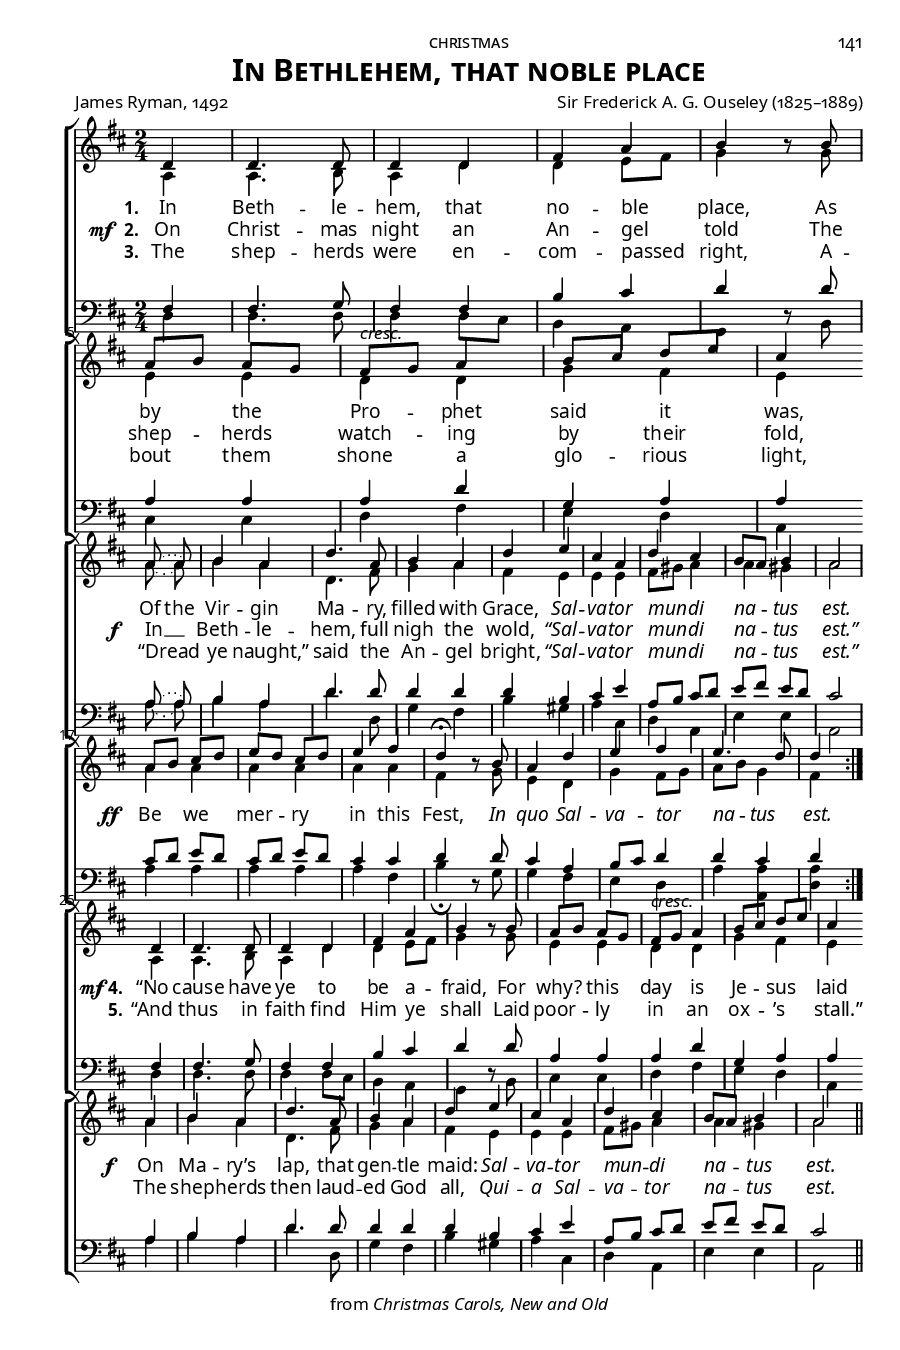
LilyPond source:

\version "2.14.2"
\include "util.ly"
\header {
  title = \markup{\override #'(font-name . "Garamond Premier Pro Semibold"){ \abs-fontsize #15 \smallCapsOldStyle"In Bethlehem, that noble place"}}
  poet = \markup\oldStyleNum"James Ryman, 1492"
  composer = \markup\oldStyleNum"Sir Frederick A. G. Ouseley (1825–1889)"
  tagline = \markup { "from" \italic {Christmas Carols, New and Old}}
}
\paper {
  %print-all-headers = ##t
  paper-height = 9\in
  paper-width = 6\in
  indent = 0\in
  %system-system-spacing = #'((basic-distance . 10) (padding . 0))
  system-system-spacing =
    #'((basic-distance . 0)
       (minimum-distance . 0)
       (padding . -15)
       (stretchability . 100))
  ragged-last-bottom = ##f
  ragged-bottom = ##f
  two-sided = ##t
  inner-margin = 0.5\in
  outer-margin = 0.25\in
  top-margin = 0.25\in
  bottom-margin = 0.25\in
  first-page-number = #141
  print-first-page-number = ##t
  headerLine = \markup{\override #'(font-name . "Garamond Premier Pro") \smallCapsOldStyle"christmas"}
  oddHeaderMarkup = \markup\fill-line{
     \override #'(font-name . "Garamond Premier Pro")\abs-fontsize #8.5
     \combine 
        \fill-line{"" \on-the-fly #print-page-number-check-first
        \oldStylePageNum""
        }
        \fill-line{\headerLine}
  }
  evenHeaderMarkup = \markup {
     \override #'(font-name . "Garamond Premier Pro")\abs-fontsize #8.5
     \combine
        \on-the-fly #print-page-number-check-first
        \oldStylePageNum""
        \fill-line{\headerLine}
  }
}
#(set-global-staff-size 15) \paper{ #(define fonts (make-pango-font-tree "GoudyOlSt BT" "Garamond Premier Pro" "Garamond Premier Pro" (/ 15 20))) }
global = {
  \key d \major
  \time 2/4
  \autoBeamOff
  \override DynamicLineSpanner #'staff-padding = #0.0
  \override DynamicLineSpanner #'Y-extent = #'(-1 . 1)
}

sopMusic = \relative c' {
  \partial 4 d4 |
  d4. d8 |
  d4 d |
  fis a |
  b b8\rest b |
  a[ b] a[ g] |
  
  fis[^\markup\italic"cresc." g] a4 |
  b8[ cis] d[ e] |
  cis4 \bar""\break \slurDotted a8( a) |
  b4 a |
  d4. a8 |
  b4 a |
  
  d e |
  cis a |
  d cis |
  b8[ a] b4 |
  a2 | \break
  a8[ b] cis[ d] |
  
  e[ d] cis[ d] |
  e4 fis |
  d\fermata b8\rest b |
  a4 d |
  e fis |
  e4. d8 |
  \partial 4 d4 \bar ":|" \break
  
  
  
  \partial 4 d,4 |
  d4. d8 |
  d4 d |
  fis a |
  b b8\rest b |
  a[ b] a[ g] |
  
  fis[^\markup\italic"cresc." g] a4 |
  b8[ cis] d[ e] |
  cis4 \bar""\break a4 |
  b4 a |
  d4. a8 |
  b4 a |
  
  d e |
  cis a |
  d cis |
  b8[ a] b4 |
  a2 \bar "||"
}
sopWords = \lyricmode {
  
}

altoMusic = \relative c' {
  a4 |
  a4. b8 |
  a4 d |
  d e8[ fis] |
  g4 s8 g |
  e4 e |
  
  d d |
  g fis |
  e \slurDotted a8( a) |
  b4 a |
  d,4. fis8 |
  g4 a |
  
  fis e |
  e e |
  fis8[ gis] a4 |
  a gis |
  a2 |
  a4 a |
  
  a a |
  a a 
  fis s8 g |
  e4 d |
  g fis8[ g] |
  a[ b] g4 |
  fis4 |
  
  
  
  a,4 |
  a4. b8 |
  a4 d |
  d e8[ fis] |
  g4 s8 g |
  e4 e |
  
  d d |
  g fis |
  e a4 |
  b4 a |
  d,4. fis8 |
  g4 a |
  
  fis e |
  e e |
  fis8[ gis] a4 |
  a gis |
  a2 |
}
altoWords = {
  \dropLyricsV
  \lyricmode {
    \set stanza = #"1. "
    In Beth -- le -- hem, that no -- ble place,
    As by the Pro -- phet said it was,
    \set ignoreMelismata = ##t
    Of the
    \unset ignoreMelismata
    Vir -- gin Ma -- ry, filled with Grace,
    \markup\italic Sal -- \markup\italic va -- \markup\italic tor \markup\italic mun --
    \set associatedVoice = "sopranos"
    \markup\italic di \markup\italic na -- \markup\italic tus
    \unset associatedVoice
    \markup\italic est.
    
  }
  \set stanza = \markup\dynamic"ff  "
  \lyricmode {
    Be we mer -- ry in this Fest,
    \markup\italic In \markup\italic quo \markup\italic Sal -- \markup\italic va -- \markup\italic tor \markup\italic na -- \markup\italic tus \markup\italic est.
    
  }
  \set stanza = \markup{\dynamic" mf" "4."}
  \lyricmode{
    “No cause have ye to be a -- fraid,
    For why? this day is Je -- sus laid
  }
  \set stanza = \markup\dynamic"f  "
  \lyricmode{
    On Ma -- ry’s lap, that gen -- tle maid:
    \markup\italic Sal -- \markup\italic va -- \markup\italic tor \markup\italic mun --
    \set associatedVoice = "sopranos"
    \markup\italic di \markup\italic na -- \markup\italic tus \markup\italic est.
    \unset associatedVoice
  }
}
altoWordsII = {
  \dropLyricsV
  \set stanza = \markup{\dynamic"mf " "2. "}
  \lyricmode {
    On Christ -- mas night an An -- gel told
    The shep -- herds watch -- ing by their fold,
  }
  \set stanza = \markup\dynamic"f  "
  \lyricmode{
    In __ Beth -- le -- hem, full nigh the wold,
    \markup\italic “Sal -- \markup\italic va -- \markup\italic tor \markup\italic mun --
    \set associatedVoice = "sopranos"
    \markup\italic di \markup\italic na -- \markup\italic tus \markup\italic est.”
    \unset associatedVoice
    
    \repeat unfold 15 \skip1
    
    \set stanza = #"5."
    “And thus in faith find Him ye shall
    Laid poor -- ly in an ox -- ’s stall.”
    The shep -- herds then laud -- ed God all,
    \markup\italic Qui -- \markup\italic a \markup\italic Sal -- \markup\italic va --
    \set associatedVoice = "sopranos"
    \markup\italic tor \markup\italic na -- \markup\italic tus \markup\italic est.
    \unset associatedVoice
  }
}
altoWordsIII = \lyricmode {
  \dropLyricsV
  \set stanza = #"3. "
  The shep -- herds were en -- com -- passed right,
  A -- bout them shone a glo -- rious light,
  “Dread ye naught,” said the An -- gel bright,
  \markup\italic “Sal -- \markup\italic va -- \markup\italic tor \markup\italic mun --
  \set associatedVoice = "sopranos"
  \markup\italic di \markup\italic na -- \markup\italic tus \markup\italic est.”
  
}
altoWordsIV = \lyricmode {
}
altoWordsV = \lyricmode {
}
altoWordsVI = \lyricmode {
  \set stanza = #"6. "
  \set ignoreMelismata = ##t
}
tenorMusic = \relative c' {
  fis,4 |
  fis4. g8 |
  fis4 fis |
  b cis |
  d4 s8 d |
  a4 a |
  
  a d |
  g, a |
  a \slurDotted a8( a) |
  b4 a |
  d4. d8 |
  d4 d |
  
  d b |
  cis e |
  a,8[ b] cis[ d] |
  e[ fis] e[ d] |
  cis2 |
  cis8[ d] e[ d] |
  
  cis[ d] e[ d] |
  cis4 cis |
  d s8 d |
  cis4 a |
  b8[ cis] d4 |
  d cis |
  d |
  
  
  
  fis,4 |
  fis4. g8 |
  fis4 fis |
  b cis |
  d4 s8 d |
  a4 a |
  
  a d |
  g, a |
  a a4 |
  b4 a |
  d4. d8 |
  d4 d |
  
  d b |
  cis e |
  a,8[ b] cis[ d] |
  e[ fis] e[ d] |
  cis2 |
}
tenorWords = \lyricmode {

}

bassMusic = \relative c {
  d4 |
  d4. d8 |
  d4 d8[ cis] |
  b4 a |
  g4 d'8\rest b |
  cis4 cis |
  
  d fis |
  e d |
  a \slurDotted a'8( a) |
  b4 a |
  d4. d,8 |
  g4 fis |
  
  b gis |
  a cis, |
  d a |
  e' e |
  a,2 |
  a'4 a |
  
  a a |
  a fis |
  b\fermata d,8\rest g |
  g4 fis |
  e d |
  a' <a a,> |
  <a d,> |
  
  
  
  d,4 |
  d4. d8 |
  d4 d8[ cis] |
  b4 a |
  g4 d'8\rest b |
  cis4 cis |
  
  d fis |
  e d |
  a a'4 |
  b4 a |
  d4. d,8 |
  g4 fis |
  
  b gis |
  a cis, |
  d a |
  e' e |
  a,2 |
}
bassWords = \lyricmode {

}

pianoRH = \relative c' {
  
}
pianoLH = \relative c' {
  
}

\score {
  <<
   \new ChoirStaff <<
%    \new Lyrics = sopranos \with { \override VerticalAxisGroup #'nonstaff-relatedstaff-spacing = #'((basic-distance . 1)) }
    \new Staff = women <<
      \new Voice = "sopranos" { \voiceOne << \global \sopMusic >> }
      \new Voice = "altos" { \voiceTwo << \global \altoMusic >> }
    >>
   \new Staff = men <<
      \clef bass
      \new Voice = "tenors" { \voiceOne << \global \tenorMusic >> }
      \new Voice = "basses" { \voiceTwo << \global \bassMusic >> }
    >>
    \new Lyrics \with { alignAboveContext = #"women" \override VerticalAxisGroup #'nonstaff-relatedstaff-spacing = #'((basic-distance . 1))} \lyricsto "sopranos" \sopWords
     \new Lyrics = "altosVI"  \with { alignBelowContext = #"women" \override VerticalAxisGroup #'nonstaff-relatedstaff-spacing = #'((basic-distance . 1))} \lyricsto "altos" \altoWordsVI
    \new Lyrics = "altosV"  \with { alignBelowContext = #"women" \override VerticalAxisGroup #'nonstaff-relatedstaff-spacing = #'((basic-distance . 1))} \lyricsto "altos" \altoWordsV
    \new Lyrics = "altosIV"  \with { alignBelowContext = #"women" \override VerticalAxisGroup #'nonstaff-relatedstaff-spacing = #'((basic-distance . 1))} \lyricsto "altos" \altoWordsIV
    \new Lyrics = "altosIII"  \with { alignBelowContext = #"women" \override VerticalAxisGroup #'nonstaff-relatedstaff-spacing = #'((basic-distance . 1))} \lyricsto "altos" \altoWordsIII
    \new Lyrics = "altosII"  \with { alignBelowContext = #"women" \override VerticalAxisGroup #'nonstaff-relatedstaff-spacing = #'((basic-distance . 1))} \lyricsto "altos" \altoWordsII
    \new Lyrics = "altos"  \with { alignBelowContext = #"women" \override VerticalAxisGroup #'nonstaff-relatedstaff-spacing = #'((basic-distance . 1)) } \lyricsto "altos" \altoWords
    \new Lyrics \with { alignAboveContext = #"men" \override VerticalAxisGroup #'nonstaff-relatedstaff-spacing = #'((basic-distance . 1)) } \lyricsto "tenors" \tenorWords
    \new Lyrics \with { alignBelowContext = #"men" \override VerticalAxisGroup #'nonstaff-relatedstaff-spacing = #'((basic-distance . 1)) } \lyricsto "basses" \bassWords
  >>
%    \new PianoStaff << \new Staff { \new Voice { \pianoRH } } \new Staff { \clef "bass" \pianoLH } >>
  >>
  \layout {
    \context {
      \Score
      %\override SpacingSpanner #'base-shortest-duration = #(ly:make-moment 1 8)
      %\override SpacingSpanner #'common-shortest-duration = #(ly:make-moment 1 4)
    }
    \context {
      % Remove all empty staves
      % \Staff \RemoveEmptyStaves \override VerticalAxisGroup #'remove-first = ##t
    }
    \context {
      \Lyrics
      \override LyricText #'X-offset = #center-on-word
    }
  }
}

